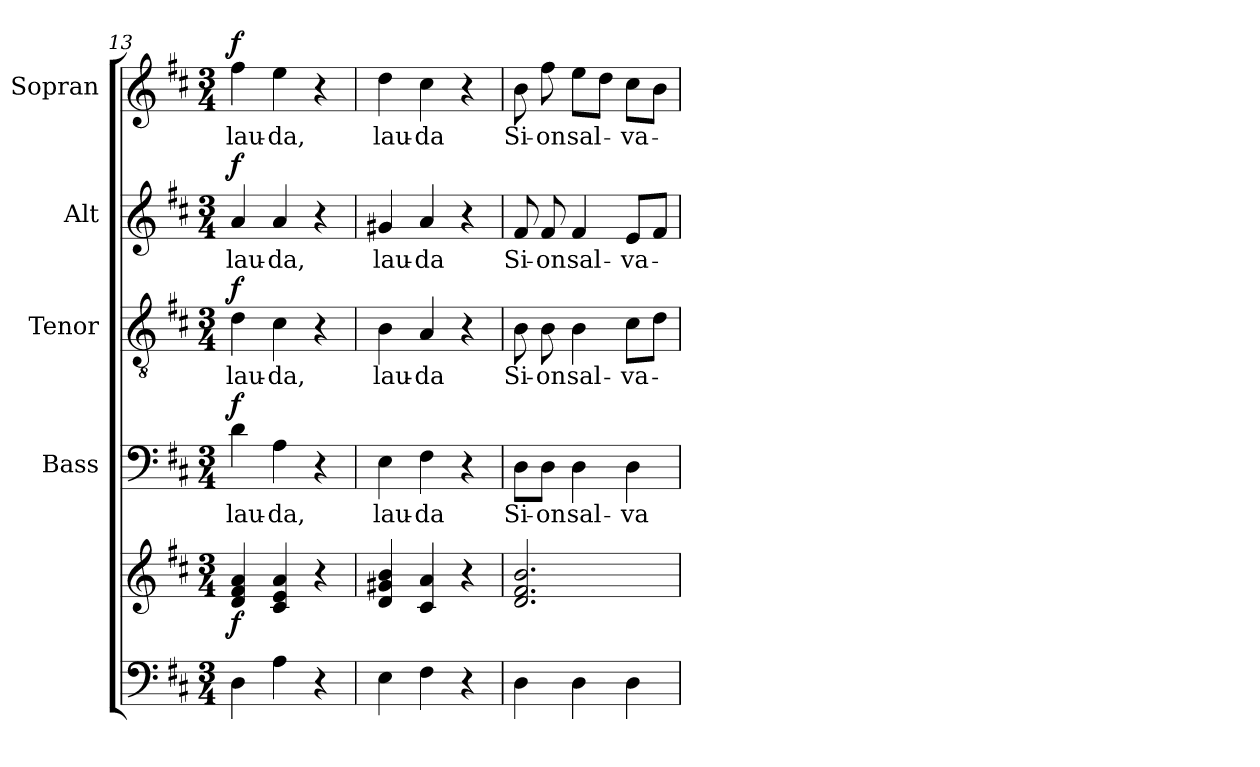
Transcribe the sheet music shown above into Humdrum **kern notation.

**kern	**kern	**dynam	**kern	**text	**dynam	**kern	**text	**dynam	**kern	**text	**dynam	**kern	**text	**dynam
*part5	*part5	*part5	*part4	*part4	*part4	*part3	*part3	*part3	*part2	*part2	*part2	*part1	*part1	*part1
*staff6	*staff5	*staff5/6	*staff4	*staff4	*staff4	*staff3	*staff3	*staff3	*staff2	*staff2	*staff2	*staff1	*staff1	*staff1
*	*	*	*I"Bass	*	*	*I"Tenor	*	*	*I"Alt	*	*	*I"Sopran	*	*
*	*	*	*I'B.	*	*	*I'T.	*	*	*I'A.	*	*	*I'S.	*	*
*clefF4	*clefG2	*	*clefF4	*	*	*clefGv2	*	*	*clefG2	*	*	*clefG2	*	*
*k[f#c#]	*k[f#c#]	*	*k[f#c#]	*	*	*k[f#c#]	*	*	*k[f#c#]	*	*	*k[f#c#]	*	*
*D:	*D:	*	*D:	*	*	*D:	*	*	*D:	*	*	*D:	*	*
*M3/4	*M3/4	*	*M3/4	*	*	*M3/4	*	*	*M3/4	*	*	*M3/4	*	*
=13	=13	=13	=13	=13	=13	=13	=13	=13	=13	=13	=13	=13	=13	=13
!	!	!LO:DY:b	!	!LO:LY:b	!LO:DY:a	!	!LO:LY:b	!LO:DY:a	!	!LO:LY:b	!LO:DY:a	!	!LO:LY:b	!LO:DY:a
4D\	4d/ 4f#/ 4a/	f	4d\	lau-	f	4d\	lau-	f	4a/	lau-	f	4ff#\	lau-	f
!	!	!	!	!LO:LY:b	!	!	!LO:LY:b	!	!	!LO:LY:b	!	!	!LO:LY:b	!
4A\	4c#/ 4e/ 4a/	.	4A\	-da,	.	4c#\	-da,	.	4a/	-da,	.	4ee\	-da,	.
4r	4r	.	4r	.	.	4r	.	.	4r	.	.	4r	.	.
=14	=14	=14	=14	=14	=14	=14	=14	=14	=14	=14	=14	=14	=14	=14
!	!	!	!	!LO:LY:b	!	!	!LO:LY:b	!	!	!LO:LY:b	!	!	!LO:LY:b	!
4E\	4d/ 4g#X/ 4b/	.	4E\	lau-	.	4B\	lau-	.	4g#X/	lau-	.	4dd\	lau-	.
!	!	!	!	!LO:LY:b	!	!	!LO:LY:b	!	!	!LO:LY:b	!	!	!LO:LY:b	!
4F#\	4c#/ 4a/	.	4F#\	-da	.	4A/	-da	.	4a/	-da	.	4cc#\	-da	.
4r	4r	.	4r	.	.	4r	.	.	4r	.	.	4r	.	.
=15	=15	=15	=15	=15	=15	=15	=15	=15	=15	=15	=15	=15	=15	=15
!	!	!	!	!LO:LY:b	!	!	!LO:LY:b	!	!	!LO:LY:b	!	!	!LO:LY:b	!
4D\	2.d/ 2.f#/ 2.b/	.	8D\L	Si-	.	8B\	Si-	.	8f#/	Si-	.	8b\	Si-	.
!	!	!	!	!LO:LY:b	!	!	!LO:LY:b	!	!	!LO:LY:b	!	!	!LO:LY:b	!
.	.	.	8D\J	-on	.	8B\	-on	.	8f#/	-on	.	8ff#\	-on	.
!	!	!	!	!LO:LY:b	!	!	!LO:LY:b	!	!	!LO:LY:b	!	!	!LO:LY:b	!
4D\	.	.	4D\	sal-	.	4B\	sal-	.	4f#/	sal-	.	8ee\L	sal-	.
.	.	.	.	.	.	.	.	.	.	.	.	8dd\J	.	.
!	!	!	!	!LO:LY:b	!	!	!LO:LY:b	!	!	!LO:LY:b	!	!	!LO:LY:b	!
4D\	.	.	4D\	-va-	.	8c#\L	-va-	.	8e/L	-va-	.	8cc#\L	-va-	.
.	.	.	.	.	.	8d\J	.	.	8f#/J	.	.	8b\J	.	.
=	=	=	=	=	=	=	=	=	=	=	=	=	=	=
*-	*-	*-	*-	*-	*-	*-	*-	*-	*-	*-	*-	*-	*-	*-
